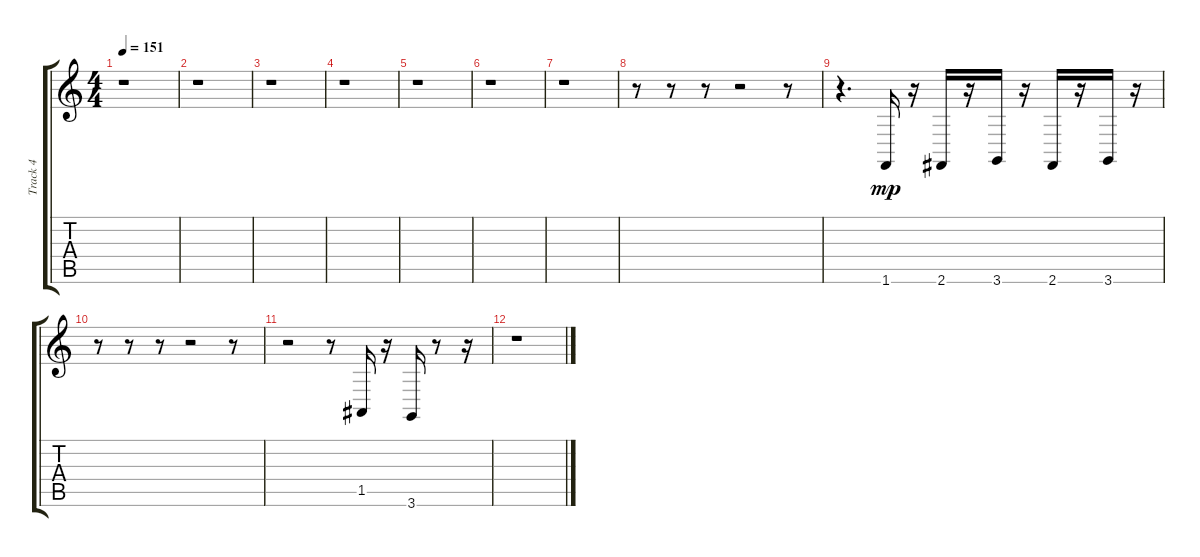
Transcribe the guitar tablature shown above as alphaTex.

\track ("Track 4" "Track 4") {instrument tuba}
\staff {score tabs}
\tuning (E4 B3 G3 D3 A2 E2) {hide}
\ts (4 4)
\tempo 151
\clef g2
\ks c
r.1{dy mp} |
r.1 |
r.1 |
r.1 |
r.1 |
r.1 |
r.1 |
r.8 r.8 r.8 r.2 r.8 |
r.4{d} 1.6.16 r.16 2.6.16 r.16 3.6.16 r.16 2.6.16 r.16 3.6.16 r.16 |
r.8 r.8 r.8 r.2 r.8 |
r.2 r.8 1.5.16 r.16 3.6.16 r.8 r.16 |
r.1
